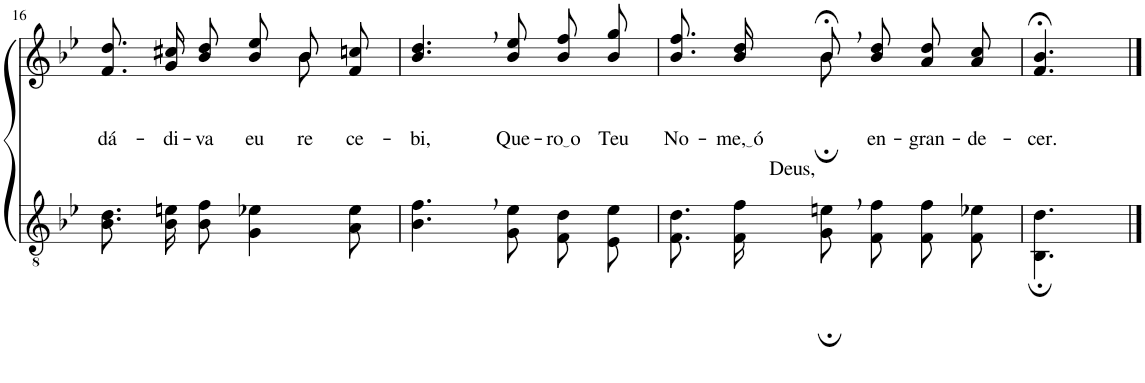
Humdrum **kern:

**kern	**kern	**text
*part2	*part1	*part1
*staff2	*staff1	*staff1
*I"Parte III e IV	*I"Parte I e II	*
!!LO:PB:g=z
*clefGv2	*clefG2	*
*Trd3c5	*Trd3c5	*
*k[b-e-]	*k[b-e-]	*
*M6/8	*M6/8	*
=16	=16	=16
!	!	!LO:LY:b
*	*^	*
8.B-\ 8.d\L	8.f/ 8.dd/L	2ryy	dá-
!	!	!	!LO:LY:b
16B-\ 16en\K	16g/ 16cc#X/K	.	-di-
!	!	!	!LO:LY:b
8B-\ 8f\J	8b-/ 8dd/J	.	-va
!	!	!	!LO:LY:b
4G\ 4e-X\	8b-\ 8ee-\L	.	eu
!	!	!	!LO:LY:b
.	8b-\	8b-\	re-
!	!	!	!LO:LY:b
8A\ 8e-\	8f\ 8ccn\J	8ryy	-ce-
=17	=17	=17	=17
!	!	!	!LO:LY:b
*	*v	*v	*
4.B-\, 4.f\,	4.b-/, 4.dd/,	-bi,
!	!	!LO:LY:b
8G\ 8e-\L	8b-\ 8ee-\L	Que-
!	!	!LO:LY:b
8F\ 8d\	8b-\ 8ff\	ro o
!	!	!LO:LY:b
8E-\ 8e-\J	8b-\ 8gg\J	Teu
=18	=18	=18
!	!	!LO:LY:b
*	*^	*
8.F\ 8.d\L	8.b-\ 8.ff\L	4ryy	No-
!	!	!	!LO:LY:b
16F\ 16f\K	16b-\ 16dd\K	.	me, ó
!	!	!	!LO:LY:b
8G;,\ 8en;,\J	8b-;<,\J	8b-;\	Deus,
!	!	!	!LO:LY:b
8F\ 8f\L	8b-\ 8dd\L	4.ryy	en-
!	!	!	!LO:LY:b
8F\ 8f\	8a\ 8dd\	.	-gran-
!	!	!	!LO:LY:b
8F\ 8e-X\J	8a\ 8cc\J	.	-de-
*	*v	*v	*
=19	=19	=19
!	!	!LO:LY:b
4.BB-\; 4.d\;	4.f/;< 4.b-/;<	-cer.
==	==	==
*-	*-	*-
